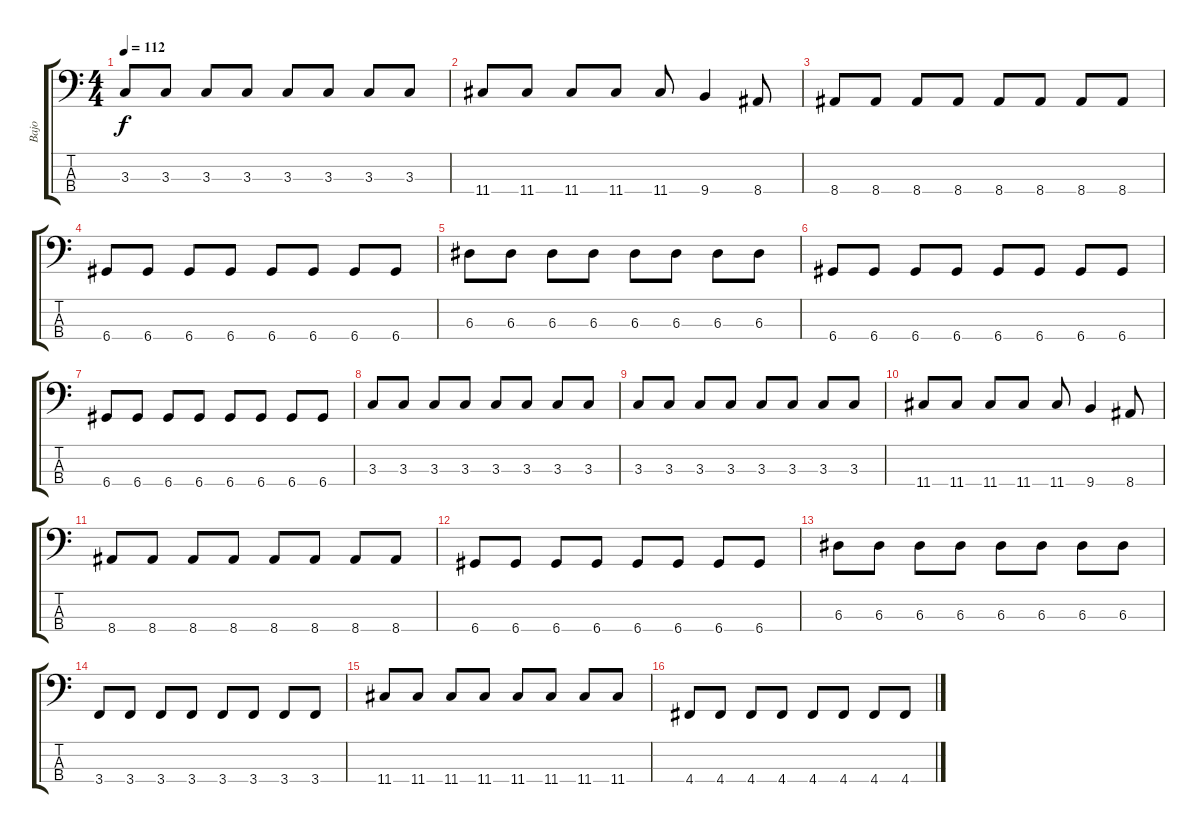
\track ("Bajo" "Bajo") {instrument electricbasspick}
\staff {score tabs}
\tuning (G2 D2 A1 D1) {hide}
\ts (4 4)
\tempo 112
\clef f4
\ks c
3.3.8{dy f} 3.3.8 3.3.8 3.3.8 3.3.8 3.3.8 3.3.8 3.3.8 |
11.4.8 11.4.8 11.4.8 11.4.8 11.4.8 9.4.4 8.4.8 |
8.4.8 8.4.8 8.4.8 8.4.8 8.4.8 8.4.8 8.4.8 8.4.8 |
6.4.8 6.4.8 6.4.8 6.4.8 6.4.8 6.4.8 6.4.8 6.4.8 |
6.3.8 6.3.8 6.3.8 6.3.8 6.3.8 6.3.8 6.3.8 6.3.8 |
6.4.8 6.4.8 6.4.8 6.4.8 6.4.8 6.4.8 6.4.8 6.4.8 |
6.4.8 6.4.8 6.4.8 6.4.8 6.4.8 6.4.8 6.4.8 6.4.8 |
3.3.8 3.3.8 3.3.8 3.3.8 3.3.8 3.3.8 3.3.8 3.3.8 |
3.3.8 3.3.8 3.3.8 3.3.8 3.3.8 3.3.8 3.3.8 3.3.8 |
11.4.8 11.4.8 11.4.8 11.4.8 11.4.8 9.4.4 8.4.8 |
8.4.8 8.4.8 8.4.8 8.4.8 8.4.8 8.4.8 8.4.8 8.4.8 |
6.4.8 6.4.8 6.4.8 6.4.8 6.4.8 6.4.8 6.4.8 6.4.8 |
6.3.8 6.3.8 6.3.8 6.3.8 6.3.8 6.3.8 6.3.8 6.3.8 |
3.4.8 3.4.8 3.4.8 3.4.8 3.4.8 3.4.8 3.4.8 3.4.8 |
11.4.8 11.4.8 11.4.8 11.4.8 11.4.8 11.4.8 11.4.8 11.4.8 |
4.4.8 4.4.8 4.4.8 4.4.8 4.4.8 4.4.8 4.4.8 4.4.8
